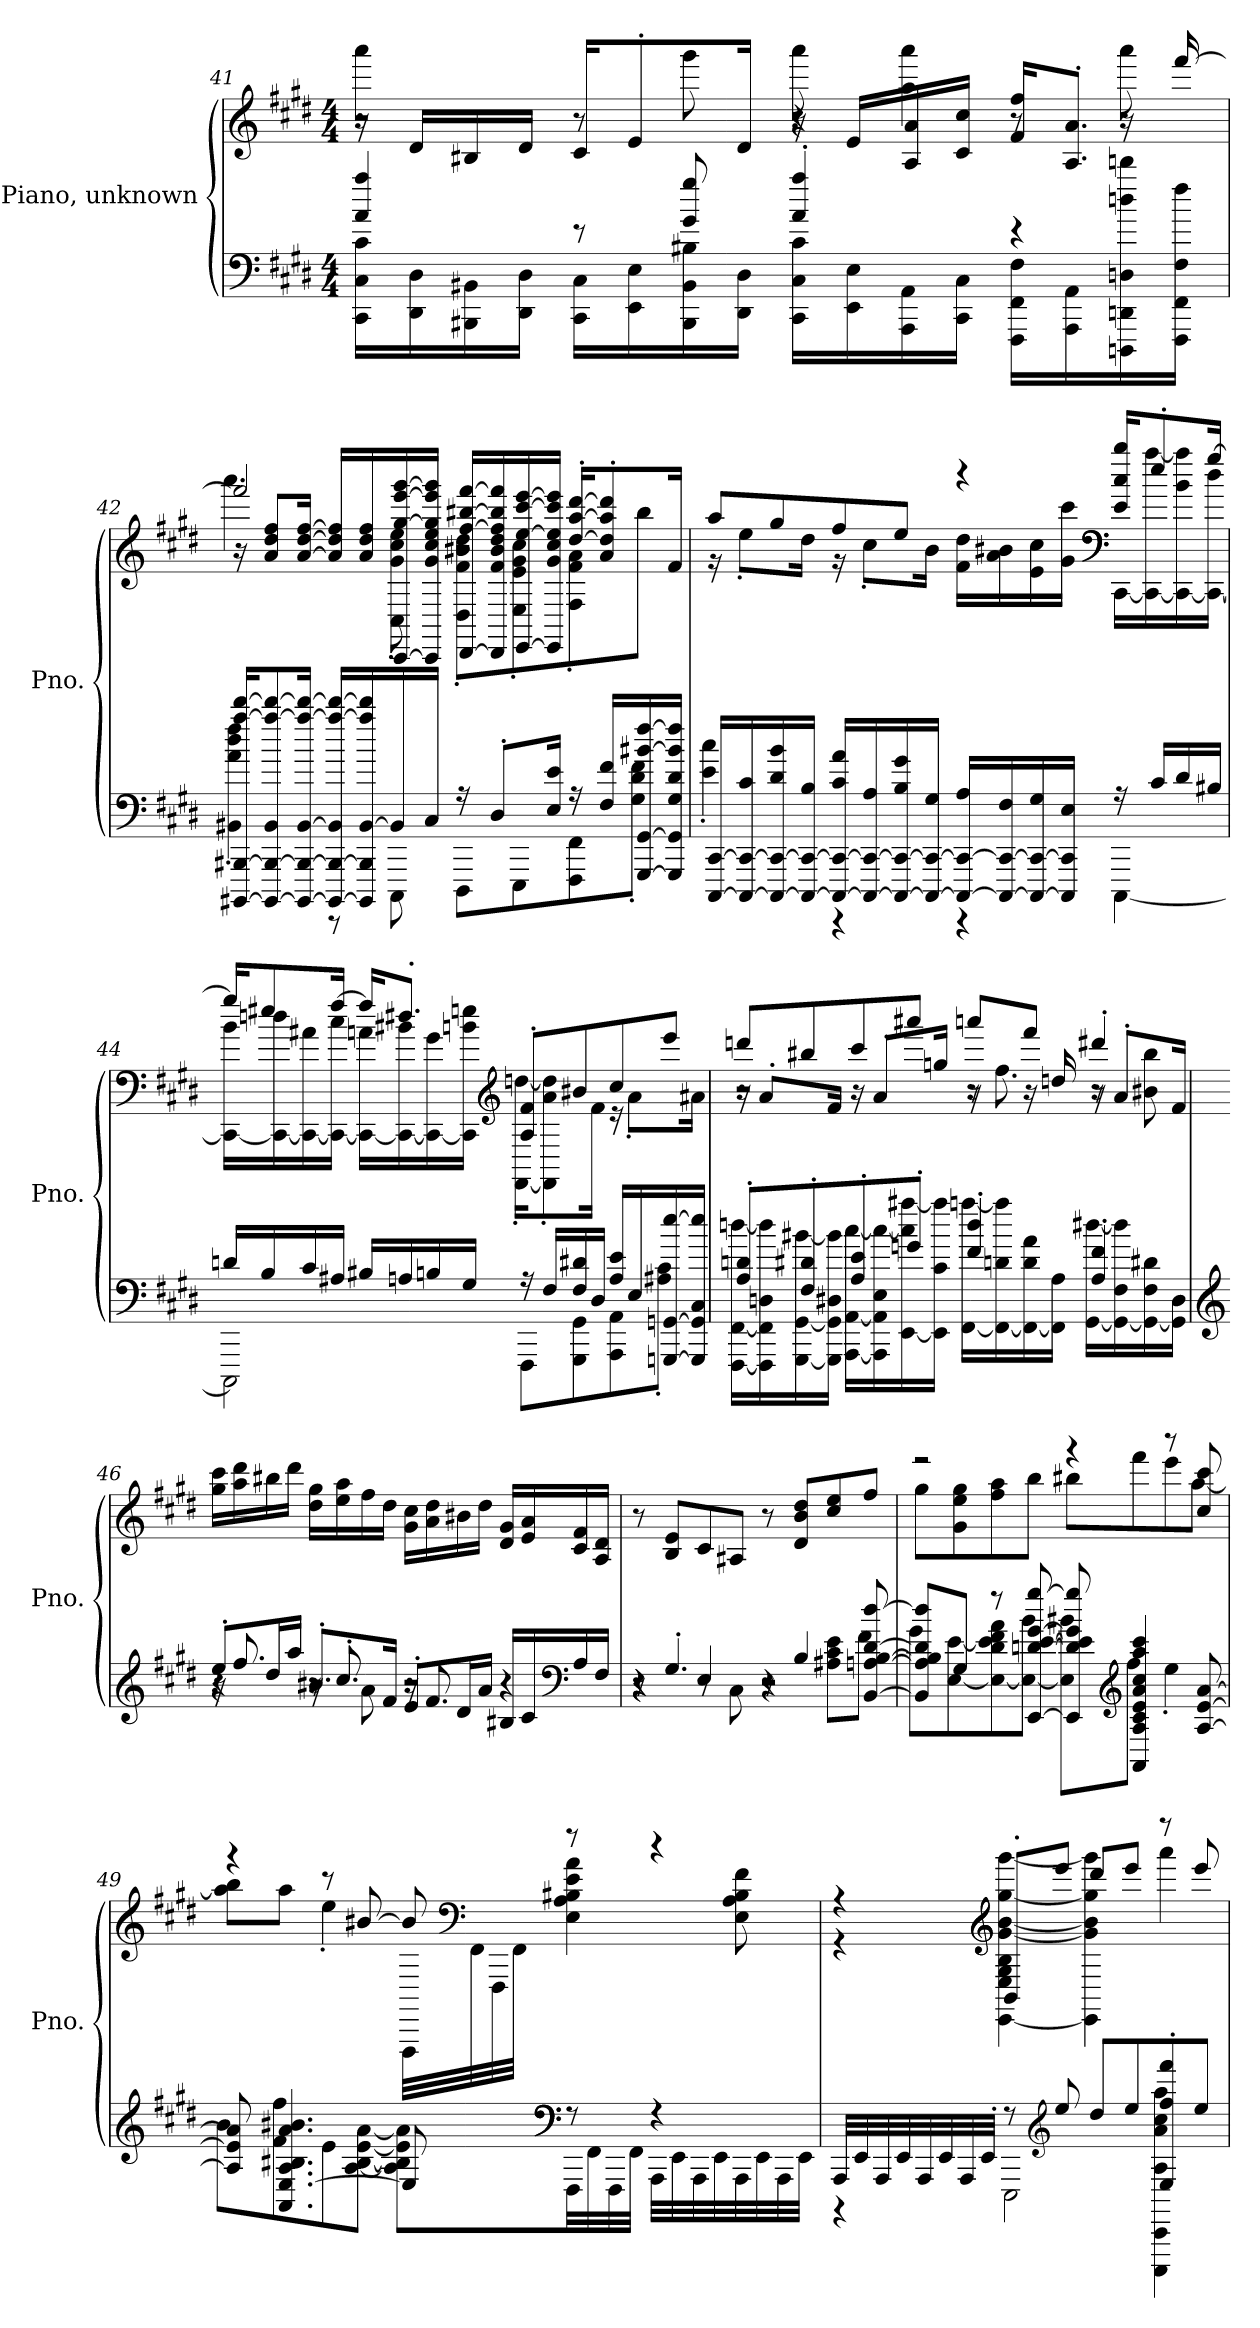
**kern	**kern
*part1	*part1
*staff2	*staff1
*I"Piano, unknown	*
*I'Pno.	*
!!LO:LB:g=z
*clefF4	*clefG2
*k[f#c#g#d#]	*k[f#c#g#d#]
*M4/4	*M4/4
=41	=41
*^	*^
*	*	*	*^
4a/ 4aa/	16CC#\ 16C#\ 16c#\LL	2r	4aaa\	16r
.	16DD#\ 16D#\	.	.	16d#/LL
.	16BBB#X\ 16BB#X\	.	.	16B#X/
.	16DD#\ 16D#\JJ	.	.	16d#/JJ
8r	16CC#\ 16C#\LL	.	8r	16c#/KL
.	16EE\ 16E\	.	.	8e'/
8g#/ 8gg#/	16BBB#\ 16BB#\ 16B#X\	.	8ggg#\	.
.	16DD#\ 16D#\JJ	.	.	16d#/Jk
4a/' 4aa/'	16CC#\ 16C#\ 16c#\LL	4r	8aaa\	16r
.	16EE\ 16E\	.	.	16e/LL
.	16AAA\ 16AA\	.	4aa\ 4aaa\	16A/ 16a/
.	16CC#\ 16C#\JJ	.	.	16c#/ 16cc#/JJ
4r	16FFF#\ 16FF#\ 16F#\LL	8r	.	16f#/ 16ff#/KL
.	16AAA\ 16AA\	.	.	8.A/' 8.a/'J
.	16DDDn\ 16DDn\ 16Dn\ 16ddn\ 16dddn\	16r	8aaa\	.
.	16FFF#\ 16FF#\ 16F#\ 16ff#\JJ	[16fff#/	.	.
!!LO:PB:g=z	!!	!!
=42	=42	=42	=42	=42
[16BBBB#X/ [16BBB#X/ [16aa/ [16ddd#/KL	4BB#X\' 4a\' 4dd#\' 4ff#\'	2fff#/]	4.aaa\	16r
8BBBB#/_ 8BBB#/_ 8BB#/ 8aa/_ 8ddd#/_	.	.	.	8a/ 8dd#/ 8ff#/L
16BBBB#/_ 16BBB#/_ [16BB#/ 16aa/_ 16ddd#/_Jk	.	.	.	[16a/ [16dd#/ [16ff#/Jk
16BBBB#/_ 16BBB#/_ 16BB#/] 16aa/_ 16ddd#/_LL	8r	.	.	16a/] 16dd#/] 16ff#/]LL
16BBBB#/] 16BBB#/] [16BB#/ 16aa/] 16ddd#/]	.	.	.	16a/ 16dd#/ 16ff#/
16BB#/]	8CCC#\	.	8C#\' 8g#\' 8cc#\' 8ee\'	[16CC#/ [16gg#/ [16eee/ [16ggg#/
16C#/JJ	.	.	.	16CC#/] 16g#/ 16cc#/ 16ee/ 16gg#/] 16eee/] 16ggg#/]JJ
16r	8DDD#\L	2r	8D#\' 8f#\' 8b#X\' 8dd#\'L	[16DD#/ [16ff#/ [16bb#X/ [16fff#/LL
8D#'/L	.	.	.	16DD#/] 16f#/ 16b#/ 16dd#/ 16ff#/] 16bb#/] 16fff#/]
.	8EEE\	.	8E\' 8e\' 8g#\' 8cc#\'	[16EE/ [16ee/ [16ccc#/ [16eee/
16E/ 16e/Jk	.	.	.	16EE/] 16g#/ 16cc#/ 16ee/] 16ccc#/] 16eee/]JJ
16r	8FFF#\ 8FF#\	.	8F#\' 8f#\' 8a\'	[16dd#/' [16aa/' [16ddd#/'KL
16F#/ 16f#/LL	.	.	.	8a/' 8dd#/]' 8aa/]' 8ddd#/]'
[16GGG#/ [16GG#/ [16b#X/ [16ff#/	8G#\' 8d#\' 8f#\'J	.	8bb#\J	.
16GGG#/] 16GG#/] 16G#/ 16d#/ 16b#/] 16ff#/]JJ	.	.	.	16f#/Jk
*	*	*	*v	*v
!!LO:LB:g=z
=43	=43	=43	=43
[16CCC#/ [16CC#/LL	4e\' 4cc#\'	8aa/L	16r
16CCC#/_ 16CC#/_ 16c#/	.	.	8ee'\L
16CCC#/_ 16CC#/_ 16d#/ 16b/	.	8gg#/	.
16CCC#/_ 16CC#/_ 16B/JJ	.	.	16dd#\Jk
16CCC#/_ 16CC#/_ 16c#/ 16a/LL	4r	8ff#/	16r
16CCC#/_ 16CC#/_ 16A/	.	.	8cc#'\L
16CCC#/_ 16CC#/_ 16B/ 16g#/	.	8ee/J	.
16CCC#/_ 16CC#/_ 16G#/JJ	.	.	16b\Jk
16CCC#/_ 16CC#/_ 16A/LL	4r	4r	16f#\ 16dd#\LL
16CCC#/_ 16CC#/_ 16F#/	.	.	16a\ 16b#X\
16CCC#/_ 16CC#/_ 16G#/	.	.	16e\ 16cc#\
16CCC#/] 16CC#/] 16E/JJ	.	.	16g#\ 16ccc#\JJ
*	*	*clefF4	*
16r	[4CCC#\	16e/ 16cc#/ 16bb/KL	[16CC#\LL
16c#/LL	.	8ee'/	16CC#\_ [16aa\
16d#/	.	.	16CC#\_ 16b#\ 16aa\]
16B#X/JJ	.	[16gg#/Jk	16CC#\_ 16dd#\JJ
!!LO:LB:g=z	!!
=44	=44	=44	=44
16dn/LL	2CCC#\]	16gg#/KL]	16CC#\_ 16b\LL
16B/	.	8ee#X/	16CC#\_ 16ddn\
16c#/	.	.	16CC#\_ 16a#X\
16A#X/JJ	.	[16ff#/Jk	16CC#\_ 16cc#\JJ
16B#X/LL	.	16ff#/KL]	16CC#\_ 16an\LL
16An/	.	8.dd#X'/J	16CC#\_ 16b#X\
16Bn/	.	.	16CC#\_ 16g#\
16G#/JJ	.	.	16CC#\] 16bn\ 16een\JJ
*	*	*clefG2	*
16r	8FFF#\L	8A/' 8f#/'L	[16FF#\' [16ddn\'KL
16F#/LL	.	.	8FF#\]' 8a\' 8dd\]'
16F#/ 16d#X/	8GGG#\ 8GG#\	8b#X/	.
16D#/JJ	.	.	16f#\Jk
16A/ 16e/LL	8AAA\ 8AA\	8cc#/	16r
16E/	.	.	8a'\L
[16GGGn/ [16GGn/ [16ee/	8A#X\' 8c#\'J	8eee/J	.
16GGG/] 16GG/] 16C#/ 16ee/]JJ	.	.	16a#X\Jk
!!LO:LB:g=z
=45	=45	=45	=45
*	*	*	*^
8A/' 8dn/'L	[16FFF#\ [16FF#\ [16ddn\LL	8dddn/L	2r	16r
.	16FFF#\] 16FF#\] 16Dn\ 16dd\]	.	.	8a'/L
8F#/' 8d#X/'	[16GGG#\ [16GG#\ [16b#X\	8bb#X/	.	.
.	16GGG#\] 16GG#\] 16D#X\ 16b#\]JJ	.	.	16f#/Jk
8A/' 8e/'	[16AAA\ [16AA\ [16cc#\LL	8ccc#/	.	16r
.	16AAA\] 16AA\] 16E\ 16cc#\_	.	.	8a'/L
8gn'/J	[16EE\ 16cc#\] [16aa#X\	8aaa#X/J	.	.
.	16EE\] 16c#\ 16aa#\]JJ	.	.	16ggn/Jk
4f#/' 4dd/'	[16FF#\ [16aan\LL	8aaan/L	16r	8r
.	16FF#\_ 16dn\ 16aa\]	.	8.ff#\	.
.	16FF#\_ 16d\ 16a\	8fff#/J	.	16r
.	16FF#\] 16A\JJ	.	.	16ddn/
4A/' 4f#/'	[16GG#\ [16dd#X\LL	4ddd#X'/	8r	16r
.	16GG#\_ 16F#\ 16dd#\]	.	.	8a'/L
.	16GG#\_ 16F#\ 16d#X\	.	8b#X\ 8bb#\	.
.	16GG#\] 16D#\JJ	.	.	16f#/Jk
*v	*v	*	*	*
*	*v	*v	*v
!!LO:LB:g=z
=46	=46
*clefG2	*
*^	*
*	*^	*
16r	4r	8ee'/L	16gg#\ 16ccc#\LL
8.ff#/	.	.	16aa\ 16ddd#\
.	.	16dd#/L	16bb#X\
.	.	16aa/JJ	16ddd#\JJ
16r	8r	8.b#X'/L	16dd#\ 16gg#\LL
8.cc#'/	.	.	16ee\ 16aa\
.	8a\	.	16ff#\
.	.	16f#/Jk	16dd#\JJ
16r	2r	8e'/L	16g#\ 16cc#\LL
8.f#/	.	.	16a\ 16dd#\
.	.	16d#/L	16b#X\
.	.	16a/JJ	16dd#\JJ
4r	.	16B#X/LL	16d#/ 16g#/LL
.	.	16c#/	16e/ 16a/
*clefF4	*	*	*
.	.	16A/	16c#/ 16f#/
.	.	16F#/JJ	16A/ 16d#/JJ
=47	=47	=47	=47
8r	4r	4r	8r
4.G#'/	.	.	8B/ 8e/L
.	8r	4E/	8c#/
.	8C#\	.	8A#X/J
8r	4r	2r	8r
4B/	.	.	8d#/ 8b/ 8dd#/L
.	8A#X\ 8c#\ 8e\L	.	8cc#/ 8ee/
[8BB/ [8An/ [8B/ [8d#/ [8dd#/	8f#\J	.	8ff#/J
*	*v	*v	*
!!LO:LB:g=z
=48	=48	=48
*	*	*^
8BB/] 8A/] 8B/] 8d#/] 8dd#/]L	8g#\L	2r	8gg#\L
8G#/J	[8E\ [8e\	.	8g#\ 8ee\ 8gg#\
8r	8E\_ 8d#\ 8e\] 8f#\ 8a\	.	8ff#\ 8aa\
[8EE/ [8dn/ [8e/ [8g#/ [8gg#/	8E\_ 8b\J	.	8bb\J
8EE/] 8d/] 8e/] 8g#/] 8gg#/]	8E\] 8b#X\L	4r	8bb#X\L
*clefG2	*	*	*
4AA/ 4A/ 4c#/ 4e/ 4a/ 4cc#/ 4aa/ 4ccc#/	8ff#\J	.	8fff#\
.	4ee'\	8r	8eee\
[8A/ [8e/ [8a/	.	8cc#/ 8ccc#/	[8aa\J
!!LO:PB:g=z	!!
=49	=49	=49	=49
8A/] 8e/] 8a/]	8b\L	4r	8aa\] 8bb\L
4.AA/ [4.E/ 4.A/ 4.B#X/ 4.a/ 4.b#X/	8f#\ 8ff#\	.	8aa\J
.	8e\	8r	4ee'\
.	[8A\ [8B#\ [8e\ [8a\J	[8b#X/	.
8E/]	8A\] 8B#\] 8e\] 8a\]L	8b#/]	32FFF#\LLL
*	*	*clefF4	*
.	.	.	32FF#\
.	.	.	32FFF#\
.	.	.	32FF#\JJJ
*clefF4	*	*	*
8r	32FFF#\LL	8r	4E\ 4A\ 4B#X\ 4e\ 4a\
.	32FF#\	.	.
.	32FFF#\	.	.
.	32FF#\JJJ	.	.
4r	32AAA\LLL	4r	.
.	32EE\	.	.
.	32AAA\	.	.
.	32EE\	.	.
.	32AAA\	.	8E\ 8A\ 8B#\ 8f#\
.	32EE\	.	.
.	32AAA\	.	.
.	32EE\JJJ	.	.
!!LO:LB:g=z	!!
=50	=50	=50	=50
32AAA/LLL	4r	4r	4r
32EE/	.	.	.
32AAA/	.	.	.
32EE/	.	.	.
32AAA/	.	.	.
32EE/	.	.	.
32AAA/	.	.	.
32EE'/JJJ	.	.	.
*	*	*clefG2	*
8r	2EEE\	8BB'/L	[4EE\ 4E\ 4G#\ 4B\ [4g#\ [4b\ [4gg#\ [4ggg#\
*clefG2	*	*	*
8ee/	.	8eee/J	.
8dd#/L	.	8ddd#/L	4EE\] 4g#\] 4b\] 4gg#\] 4ggg#\]
8ee/	.	8eee/J	.
8E/' 8ff#/' 8fff#/'	4CCC#\ 4CC#\ 4A\ 4a\ 4cc#\ 4aa\	8r	4aaa\
8ee/J	.	8eee/	.
*v	*v	*	*
*	*v	*v
=	=
*-	*-
